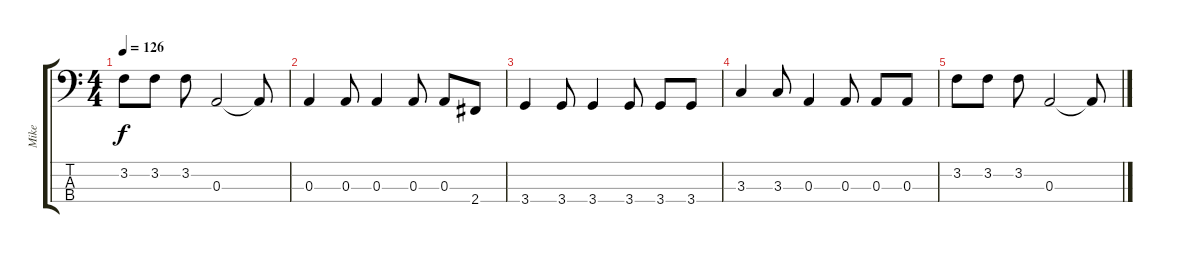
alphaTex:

\track ("Mike" "Mike") {instrument electricbasspick}
\staff {score tabs}
\tuning (G2 D2 A1 E1) {hide}
\ts (4 4)
\tempo 126
\clef f4
\ks c
3.2.8{dy f} 3.2.8 3.2.8 0.3.2 0.3{t}.8 |
0.3.4 0.3.8 0.3.4 0.3.8 0.3.8 2.4.8 |
3.4.4 3.4.8 3.4.4 3.4.8 3.4.8 3.4.8 |
3.3.4 3.3.8 0.3.4 0.3.8 0.3.8 0.3.8 |
3.2.8 3.2.8 3.2.8 0.3.2 0.3{t}.8
